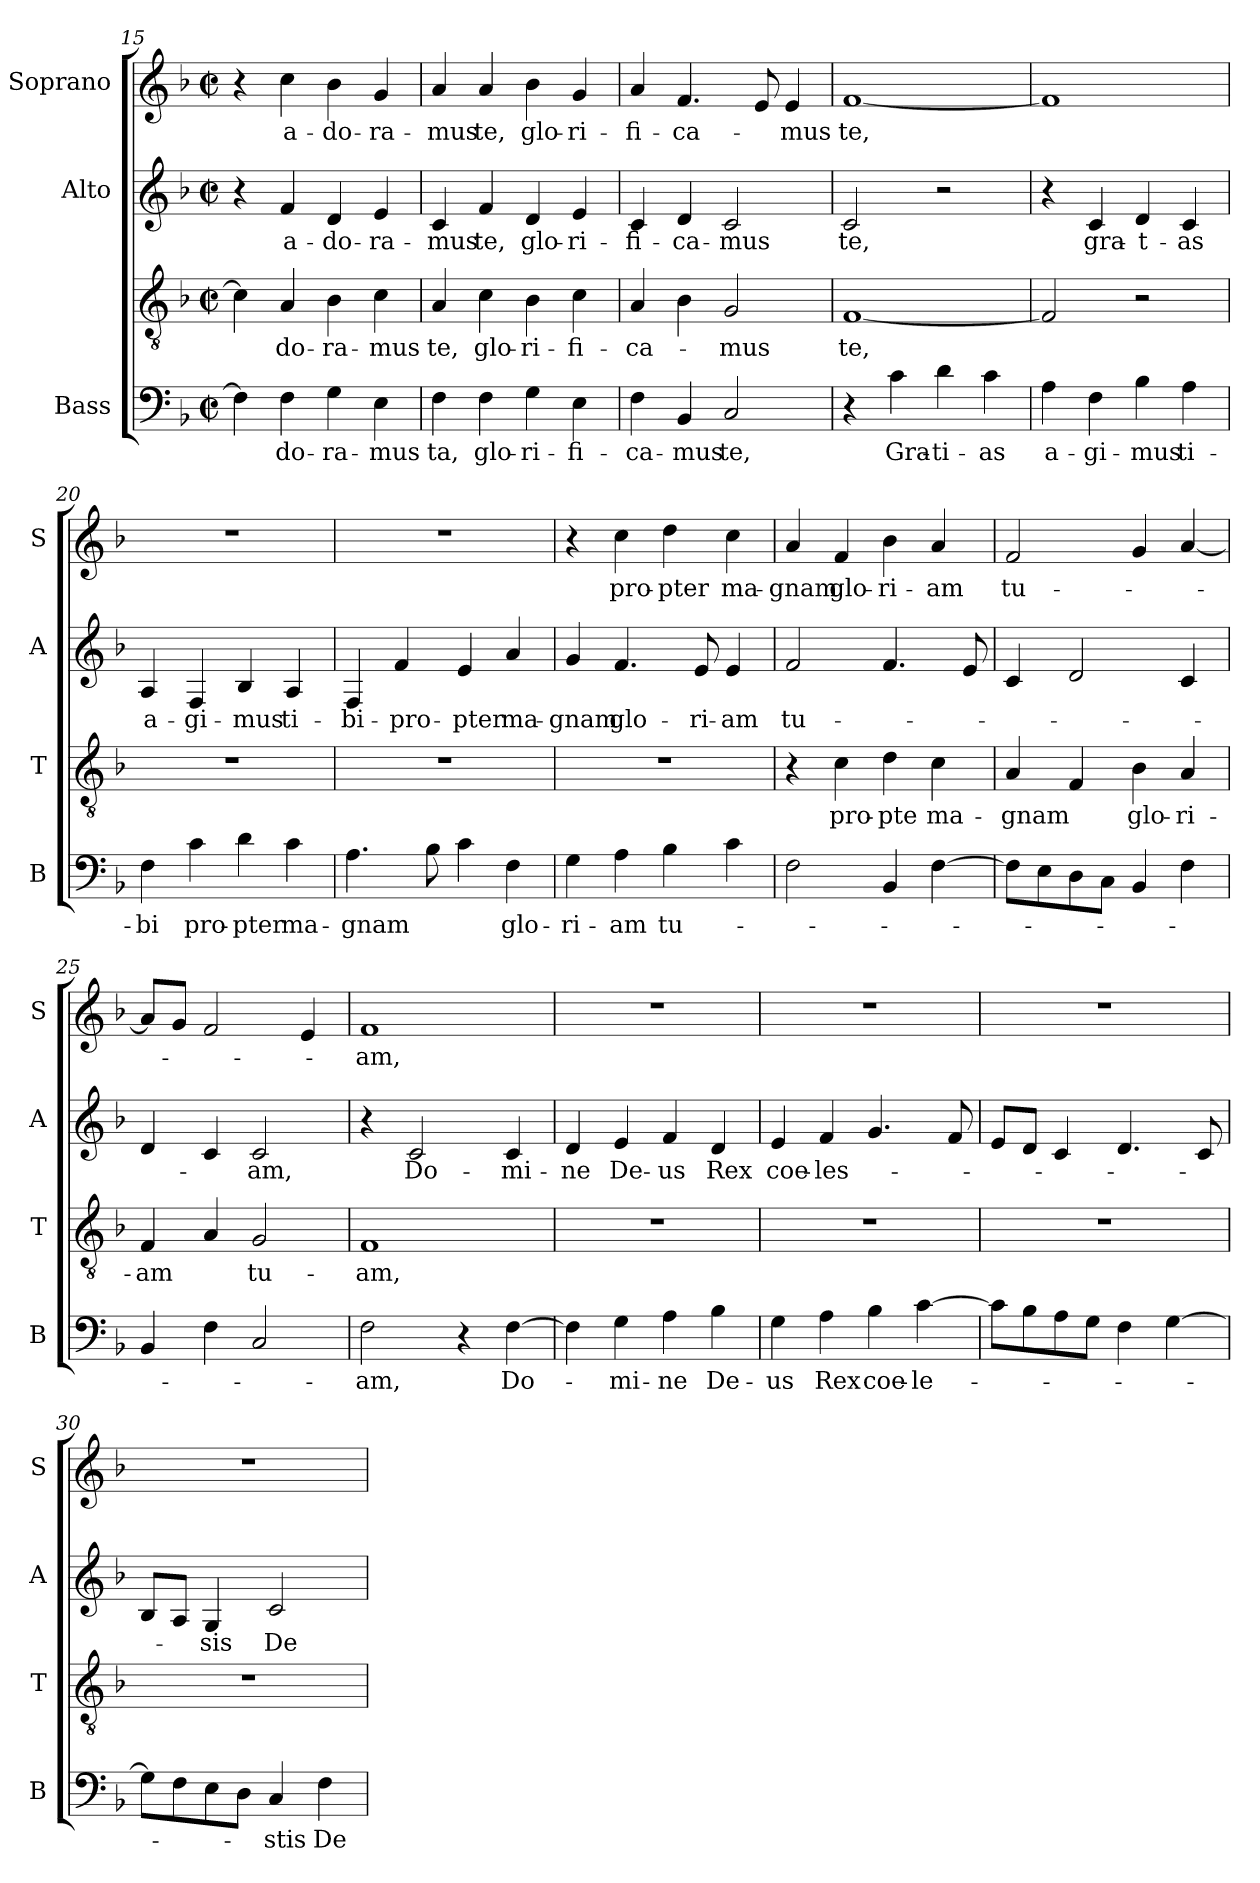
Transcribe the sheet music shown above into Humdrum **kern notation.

**kern	**text	**kern	**text	**kern	**text	**kern	**text
*part4	*part4	*part3	*part3	*part2	*part2	*part1	*part1
*staff4	*staff4	*staff3	*staff3	*staff2	*staff2	*staff1	*staff1
*I"Bass	*	*	*	*I"Alto	*	*I"Soprano	*
*I'B	*	*I'T	*	*I'A	*	*I'S	*
*clefF4	*	*clefGv2	*	*clefG2	*	*clefG2	*
*k[b-]	*	*k[b-]	*	*k[b-]	*	*k[b-]	*
*F:	*	*F:	*	*F:	*	*F:	*
*M2/2	*	*M2/2	*	*M2/2	*	*M2/2	*
*met(c|)	*	*met(c|)	*	*met(c|)	*	*met(c|)	*
=15	=15	=15	=15	=15	=15	=15	=15
4F\]	.	4c\]	.	4r	.	4r	.
4F\	-do-	4A/	-do-	4f/	a-	4cc\	a-
4G\	-ra-	4B-\	-ra-	4d/	-do-	4b-\	-do-
4E\	-mus	4c\	-mus	4e/	-ra-	4g/	-ra-
=16	=16	=16	=16	=16	=16	=16	=16
4F\	ta,	4A/	te,	4c/	-mus	4a/	-mus
4F\	glo-	4c\	glo-	4f/	te,	4a/	te,
4G\	-ri-	4B-\	-ri-	4d/	glo-	4b-\	glo-
4E\	-fi-	4c\	-fi-	4e/	-ri-	4g/	-ri-
=17	=17	=17	=17	=17	=17	=17	=17
4F\	-ca-	4A/	-ca-	4c/	-fi-	4a/	-fi-
4BB-/	-mus	4B-\	.	4d/	-ca-	4.f/	-ca-
2C/	te,	2G/	-mus	2c/	-mus	.	.
.	.	.	.	.	.	8e/	.
.	.	.	.	.	.	4e/	-mus
=18	=18	=18	=18	=18	=18	=18	=18
4r	.	[1F	te,	2c/	te,	[1f	te,
4c\	Gra-	.	.	.	.	.	.
4d\	-ti-	.	.	2r	.	.	.
4c\	-as	.	.	.	.	.	.
!!LO:PB:g=z
=19	=19	=19	=19	=19	=19	=19	=19
4A\	a-	2F/]	.	4r	.	1f]	.
4F\	-gi-	.	.	4c/	gra-	.	.
4B-\	-mus	2r	.	4d/	-t-	.	.
4A\	ti-	.	.	4c/	-as	.	.
=20	=20	=20	=20	=20	=20	=20	=20
4F\	-bi	1r	.	4A/	a-	1r	.
4c\	pro-	.	.	4F/	-gi-	.	.
4d\	-pter	.	.	4B-/	-mus	.	.
4c\	ma-	.	.	4A/	ti-	.	.
=21	=21	=21	=21	=21	=21	=21	=21
4.A\	-gnam	1r	.	4F/	-bi-	1r	.
.	.	.	.	4f/	-pro-	.	.
8B-\	.	.	.	.	.	.	.
4c\	.	.	.	4e/	-pter	.	.
4F\	glo-	.	.	4a/	ma-	.	.
=22	=22	=22	=22	=22	=22	=22	=22
4G\	-ri-	1r	.	4g/	-gnam	4r	.
4A\	-am	.	.	4.f/	glo-	4cc\	pro-
4B-\	tu-	.	.	.	.	4dd\	-pter
.	.	.	.	8e/	-ri-	.	.
4c\	.	.	.	4e/	-am	4cc\	ma-
=23	=23	=23	=23	=23	=23	=23	=23
2F\	.	4r	.	2f/	tu-	4a/	-gnam
.	.	4c\	pro-	.	.	4f/	glo-
4BB-/	.	4d\	-pte	4.f/	.	4b-\	-ri-
[4F\	.	4c\	ma-	.	.	4a/	-am
.	.	.	.	8e/	.	.	.
=24	=24	=24	=24	=24	=24	=24	=24
8F\L]	.	4A/	-gnam	4c/	.	2f/	tu-
8E\	.	.	.	.	.	.	.
8D\	.	4F/	.	2d/	.	.	.
8C\J	.	.	.	.	.	.	.
4BB-/	.	4B-\	glo-	.	.	4g/	.
4F\	.	4A/	-ri-	4c/	.	[4a/	.
!!LO:LB:g=z
=25	=25	=25	=25	=25	=25	=25	=25
4BB-/	.	4F/	-am	4d/	.	8a/L]	.
.	.	.	.	.	.	8g/J	.
4F\	.	4A/	.	4c/	.	2f/	.
2C/	.	2G/	tu-	2c/	-am,	.	.
.	.	.	.	.	.	4e/	.
=26	=26	=26	=26	=26	=26	=26	=26
2F\	-am,	1F	-am,	4r	.	1f	-am,
.	.	.	.	2c/	Do-	.	.
4r	.	.	.	.	.	.	.
[4F\	Do-	.	.	4c/	-mi-	.	.
=27	=27	=27	=27	=27	=27	=27	=27
4F\]	.	1r	.	4d/	-ne	1r	.
4G\	-mi-	.	.	4e/	De-	.	.
4A\	-ne	.	.	4f/	-us	.	.
4B-\	De-	.	.	4d/	Rex	.	.
=28	=28	=28	=28	=28	=28	=28	=28
4G\	-us	1r	.	4e/	coe-	1r	.
4A\	Rex	.	.	4f/	-les-	.	.
4B-\	coe-	.	.	4.g/	.	.	.
[4c\	-le-	.	.	.	.	.	.
.	.	.	.	8f/	.	.	.
=29	=29	=29	=29	=29	=29	=29	=29
8c\L]	.	1r	.	8e/L	.	1r	.
8B-\	.	.	.	8d/J	.	.	.
8A\	.	.	.	4c/	.	.	.
8G\J	.	.	.	.	.	.	.
4F\	.	.	.	4.d/	.	.	.
[4G\	.	.	.	.	.	.	.
.	.	.	.	8c/	.	.	.
=30	=30	=30	=30	=30	=30	=30	=30
8G\L]	.	1r	.	8B-/L	.	1r	.
8F\	.	.	.	8A/J	.	.	.
8E\	.	.	.	4G/	-sis	.	.
8D\J	.	.	.	.	.	.	.
4C/	-stis	.	.	2c/	De-	.	.
4F\	De-	.	.	.	.	.	.
=	=	=	=	=	=	=	=
*-	*-	*-	*-	*-	*-	*-	*-
